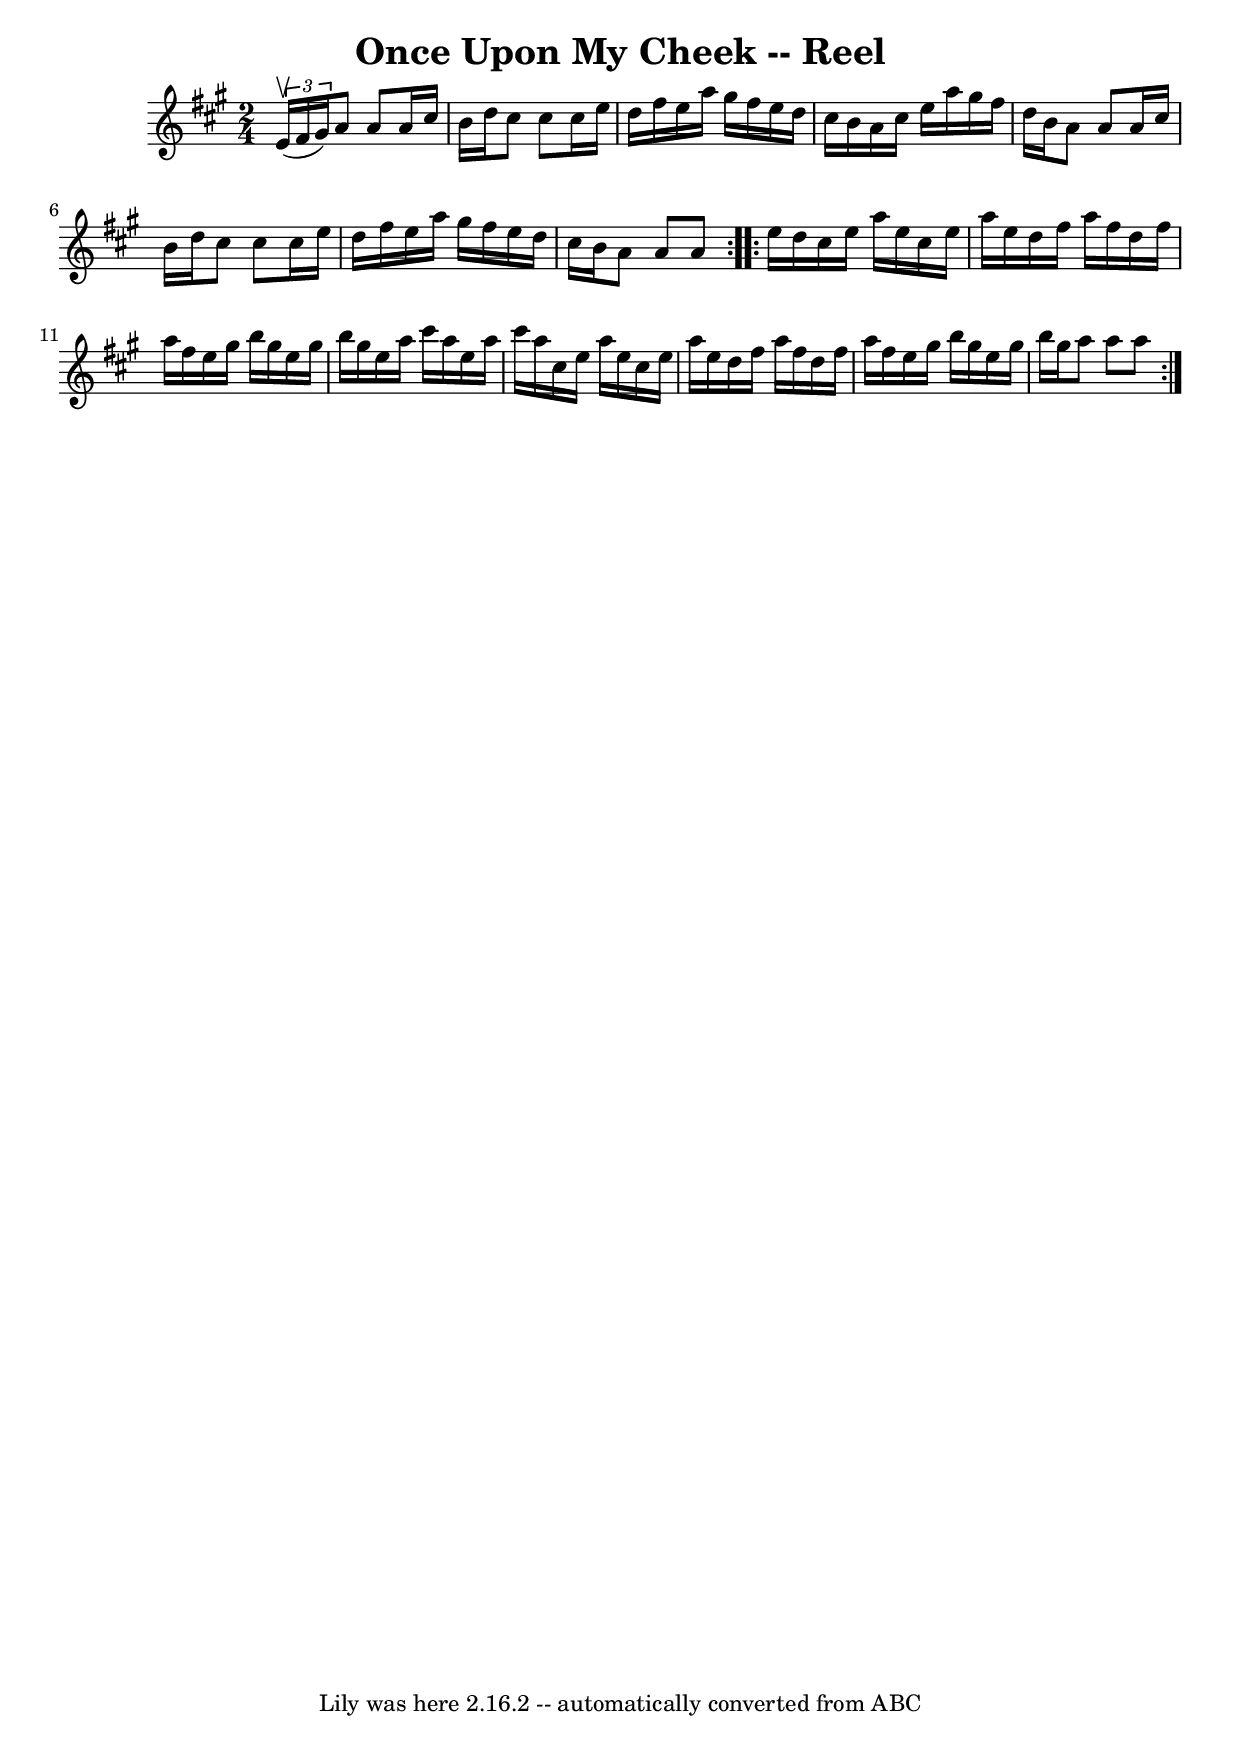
\version "2.16.2"
\include "Mammoth.ily"
\header {
  %% book = "Ryan's Mammoth Collection"
  crossRefNumber = "1"
  footnotes = ""
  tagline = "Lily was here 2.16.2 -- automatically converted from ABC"
  title = "Once Upon My Cheek -- Reel"

}
voicedefault =  {



  \repeat volta 2 {

    \time 2/4 
    \key a \major
    \times 2/3 { e'16^\upbow(fis'16 gis'16) 
	       } 
    |
    a'8 a'8 a'16 cis''16 b'16 d''16  |
    cis''8    
    cis''8 cis''16 e''16 d''16 fis''16  |
    e''16 a''16    
    gis''16 fis''16 e''16 d''16 cis''16 b'16  |
    a'16    
    cis''16 e''16 a''16 gis''16 fis''16 d''16 b'16  |
    
    a'8 a'8 a'16 cis''16 b'16 d''16  |
    cis''8 cis''8    
    cis''16 e''16 d''16 fis''16  |
    e''16 a''16 gis''16    
    fis''16 e''16 d''16 cis''16 b'16  |
    a'8 a'8 a'8  

  } 
  \repeat volta 2 {
    e''16 d''16  |
    cis''16 e''16 a''16    
    e''16 cis''16 e''16 a''16 e''16  |
    d''16 fis''16    
    a''16 fis''16 d''16 fis''16 a''16 fis''16  |
    e''16    
    gis''16 b''16 gis''16 e''16 gis''16 b''16 gis''16  |
    
    e''16 a''16 cis'''16 a''16 e''16 a''16 cis'''16 a''16  
    |
    cis''16 e''16 a''16 e''16 cis''16 e''16 a''16    
    e''16  |
    d''16 fis''16 a''16 fis''16 d''16 fis''16    
    a''16 fis''16  |
    e''16 gis''16 b''16 gis''16 e''16    
    gis''16 b''16 gis''16  |
    a''8 a''8 a''8  
  }   

}

\score{
  <<

    \context Staff="default"
    {
      \voicedefault 
      
    }

  >>
  \layout {
    
  }
  \midi {
  }

}
